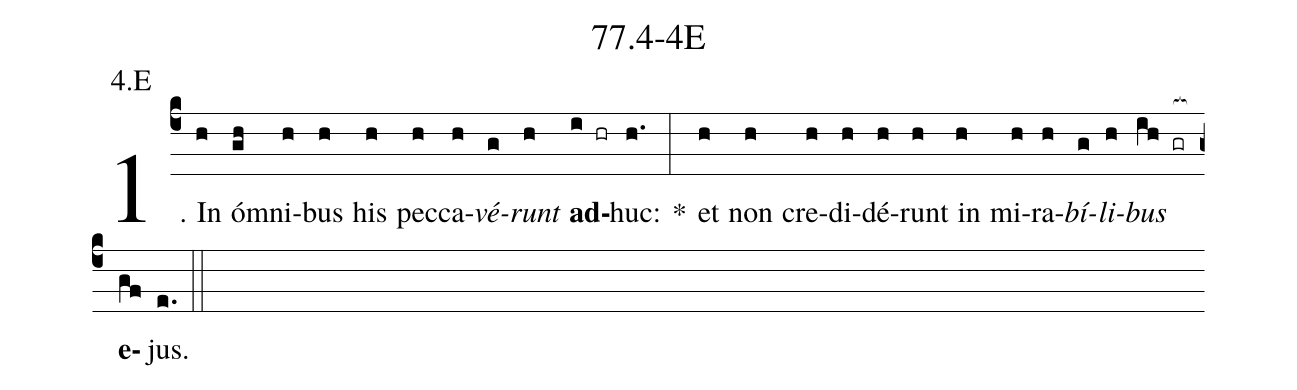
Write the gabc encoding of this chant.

name: 77.4-4E;
annotation: 4.E;
%%
(c4)1. In(h) óm(gh)ni(h)bus(h) his(h) pec(h)ca(h)<i>vé</i>(g)<i>runt</i>(h) <b>ad</b>(i hr)huc:(h.) *(:) et(h) non(h) cre(h)di(h)dé(h)runt(h) in(h) mi(h)ra(h)<i>bí</i>(g)<i>li</i>(h)<i>bus</i>(ih gr[ocb:1{]) <b>e</b>(gf[ocb:0}])jus.(e.) (::)


%E(h) u(g) o(h) u(ih) a(gf) e.(e.) (::)
